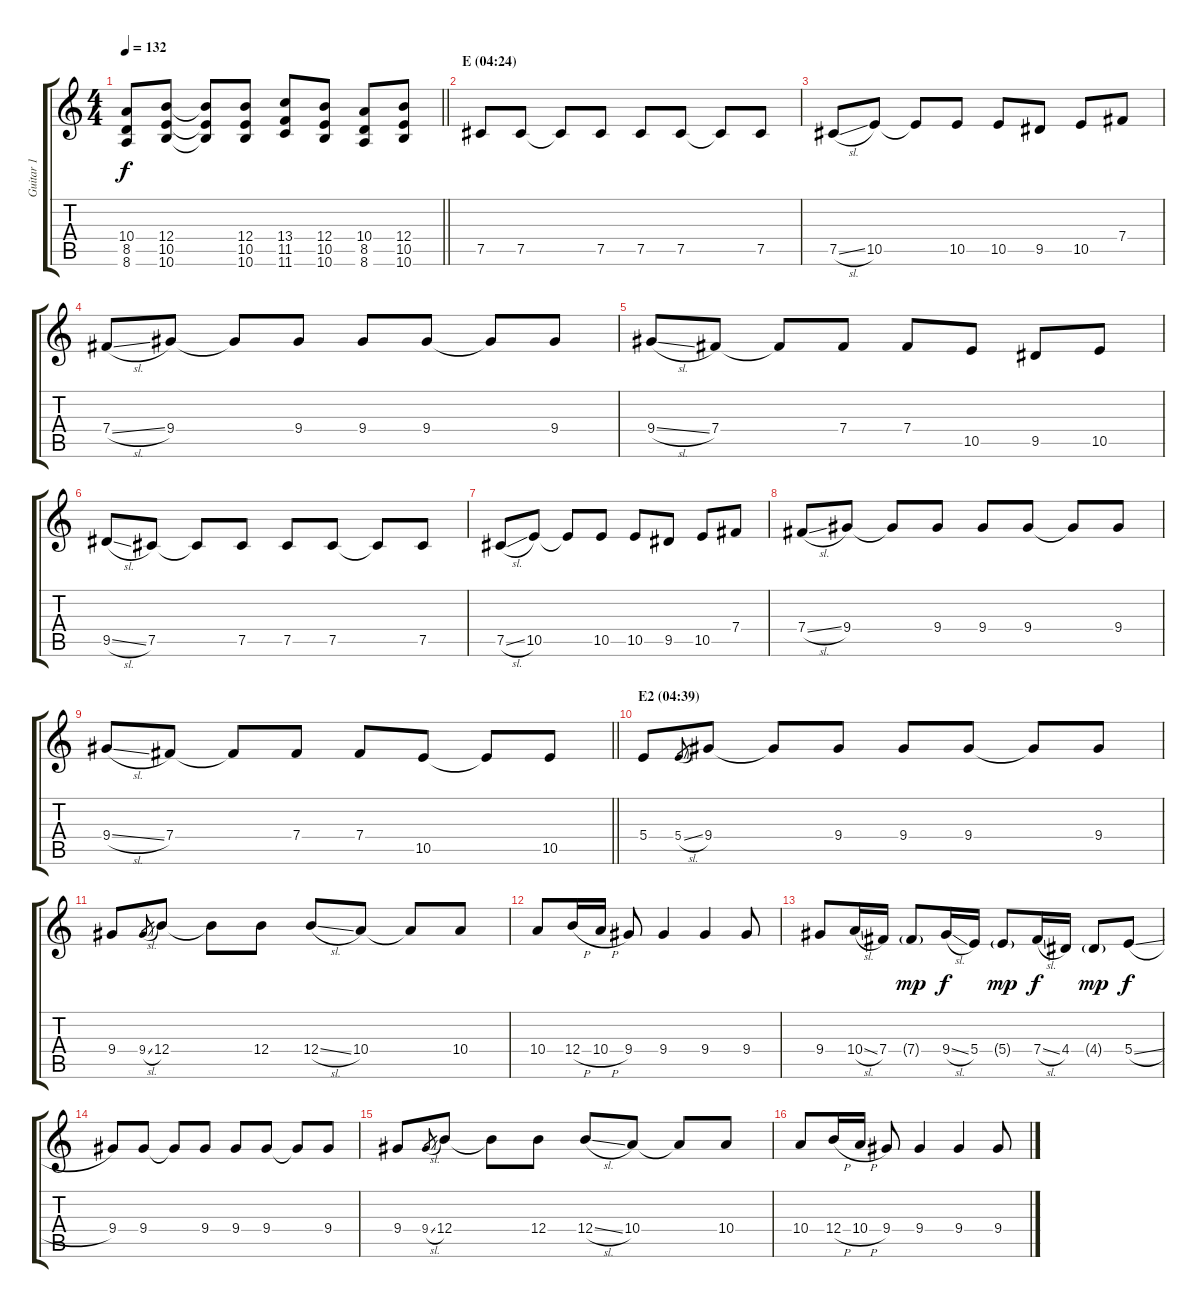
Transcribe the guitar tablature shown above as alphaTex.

\track ("Guitar 1" "Guitar 1") {instrument distortionguitar}
\staff {score tabs}
\tuning (Db4 Ab3 E3 B2 Gb2 Db2) {hide}
\ts (4 4)
\tempo 132
\clef g2
\barLineRight lightlight
\ks c
(10.4 8.5 8.6).8{dy f} (12.4 10.5 10.6).8 (12.4{t} 10.5{t} 10.6{t}).8 (12.4 10.5 10.6).8 (13.4 11.5 11.6).8 (12.4 10.5 10.6).8 (10.4 8.5 8.6).8 (12.4 10.5 10.6).8 |
\section ("" "E (04:24)")
7.5.8 7.5.8 7.5{t}.8 7.5.8 7.5.8 7.5.8 7.5{t}.8 7.5.8 |
7.5{sl}.8 10.5.8 10.5{t}.8 10.5.8 10.5.8 9.5.8 10.5.8 7.4.8 |
7.4{sl}.8 9.4.8 9.4{t}.8 9.4.8 9.4.8 9.4.8 9.4{t}.8 9.4.8 |
9.4{sl}.8 7.4.8 7.4{t}.8 7.4.8 7.4.8 10.5.8 9.5.8 10.5.8 |
9.5{sl}.8 7.5.8 7.5{t}.8 7.5.8 7.5.8 7.5.8 7.5{t}.8 7.5.8 |
7.5{sl}.8 10.5.8 10.5{t}.8 10.5.8 10.5.8 9.5.8 10.5.8 7.4.8 |
7.4{sl}.8 9.4.8 9.4{t}.8 9.4.8 9.4.8 9.4.8 9.4{t}.8 9.4.8 |
\barLineRight lightlight
9.4{sl}.8 7.4.8 7.4{t}.8 7.4.8 7.4.8 10.5.8 10.5{t}.8 10.5.8 |
\section ("" "E2 (04:39)")
5.4.8 5.4{sl}.8{gr} 9.4.8 9.4{t}.8 9.4.8 9.4.8 9.4.8 9.4{t}.8 9.4.8 |
9.4.8 9.4{sl}.8{gr} 12.4.8 12.4{t}.8 12.4.8 12.4{sl}.8 10.4.8 10.4{t}.8 10.4.8 |
10.4.8 12.4{h}.16 10.4{h}.16 9.4.8 9.4.4 9.4.4 9.4.8 |
9.4.8 10.4{sl}.16 7.4.16 7.4{g}.8{dy mp} 9.4{sl}.16{dy f} 5.4.16 5.4{g}.8{dy mp} 7.4{sl}.16{dy f} 4.4.16 4.4{g}.8{dy mp} 5.4{sl}.8{dy f} |
9.4.8 9.4.8 9.4{t}.8 9.4.8 9.4.8 9.4.8 9.4{t}.8 9.4.8 |
9.4.8 9.4{sl}.8{gr} 12.4.8 12.4{t}.8 12.4.8 12.4{sl}.8 10.4.8 10.4{t}.8 10.4.8 |
10.4.8 12.4{h}.16 10.4{h}.16 9.4.8 9.4.4 9.4.4 9.4.8
